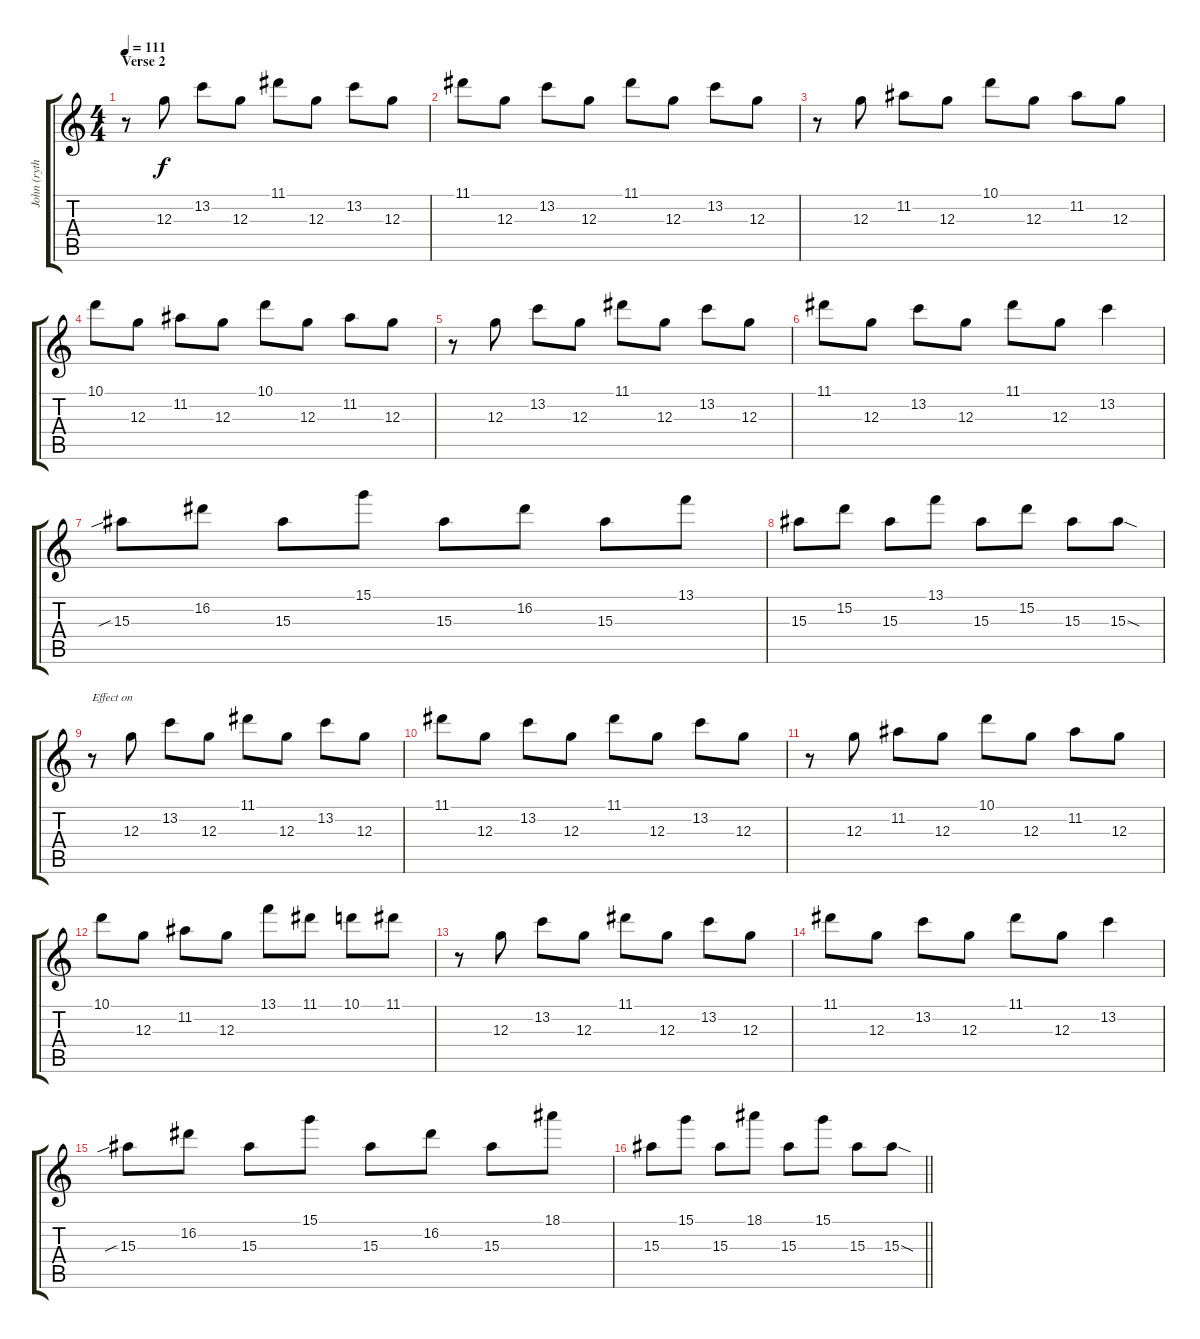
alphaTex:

\track ("John (rythm)" "John (ryth") {instrument electricguitarclean}
\staff {score tabs}
\tuning (E4 B3 G3 D3 A2 E2) {hide}
\ts (4 4)
\section ("" "Verse 2")
\tempo 111
\clef g2
\ks c
r.8{dy f} 12.3.8 13.2.8 12.3.8 11.1.8 12.3.8 13.2.8 12.3.8 |
11.1.8 12.3.8 13.2.8 12.3.8 11.1.8 12.3.8 13.2.8 12.3.8 |
r.8 12.3.8 11.2.8 12.3.8 10.1.8 12.3.8 11.2.8 12.3.8 |
10.1.8 12.3.8 11.2.8 12.3.8 10.1.8 12.3.8 11.2.8 12.3.8 |
r.8 12.3.8 13.2.8 12.3.8 11.1.8 12.3.8 13.2.8 12.3.8 |
11.1.8 12.3.8 13.2.8 12.3.8 11.1.8 12.3.8 13.2.4 |
15.3{sib}.8 16.2.8 15.3.8 15.1.8 15.3.8 16.2.8 15.3.8 13.1.8 |
15.3.8 15.2.8 15.3.8 13.1.8 15.3.8 15.2.8 15.3.8 15.3{sod}.8 |
r.8{txt "Effect on"} 12.3.8 13.2.8 12.3.8 11.1.8 12.3.8 13.2.8 12.3.8 |
11.1.8 12.3.8 13.2.8 12.3.8 11.1.8 12.3.8 13.2.8 12.3.8 |
r.8 12.3.8 11.2.8 12.3.8 10.1.8 12.3.8 11.2.8 12.3.8 |
10.1.8 12.3.8 11.2.8 12.3.8 13.1.8 11.1.8 10.1.8 11.1.8 |
r.8 12.3.8 13.2.8 12.3.8 11.1.8 12.3.8 13.2.8 12.3.8 |
11.1.8 12.3.8 13.2.8 12.3.8 11.1.8 12.3.8 13.2.4 |
15.3{sib}.8 16.2.8 15.3.8 15.1.8 15.3.8 16.2.8 15.3.8 18.1.8 |
\barLineRight lightlight
15.3.8 15.1.8 15.3.8 18.1.8 15.3.8 15.1.8 15.3.8 15.3{sod}.8
